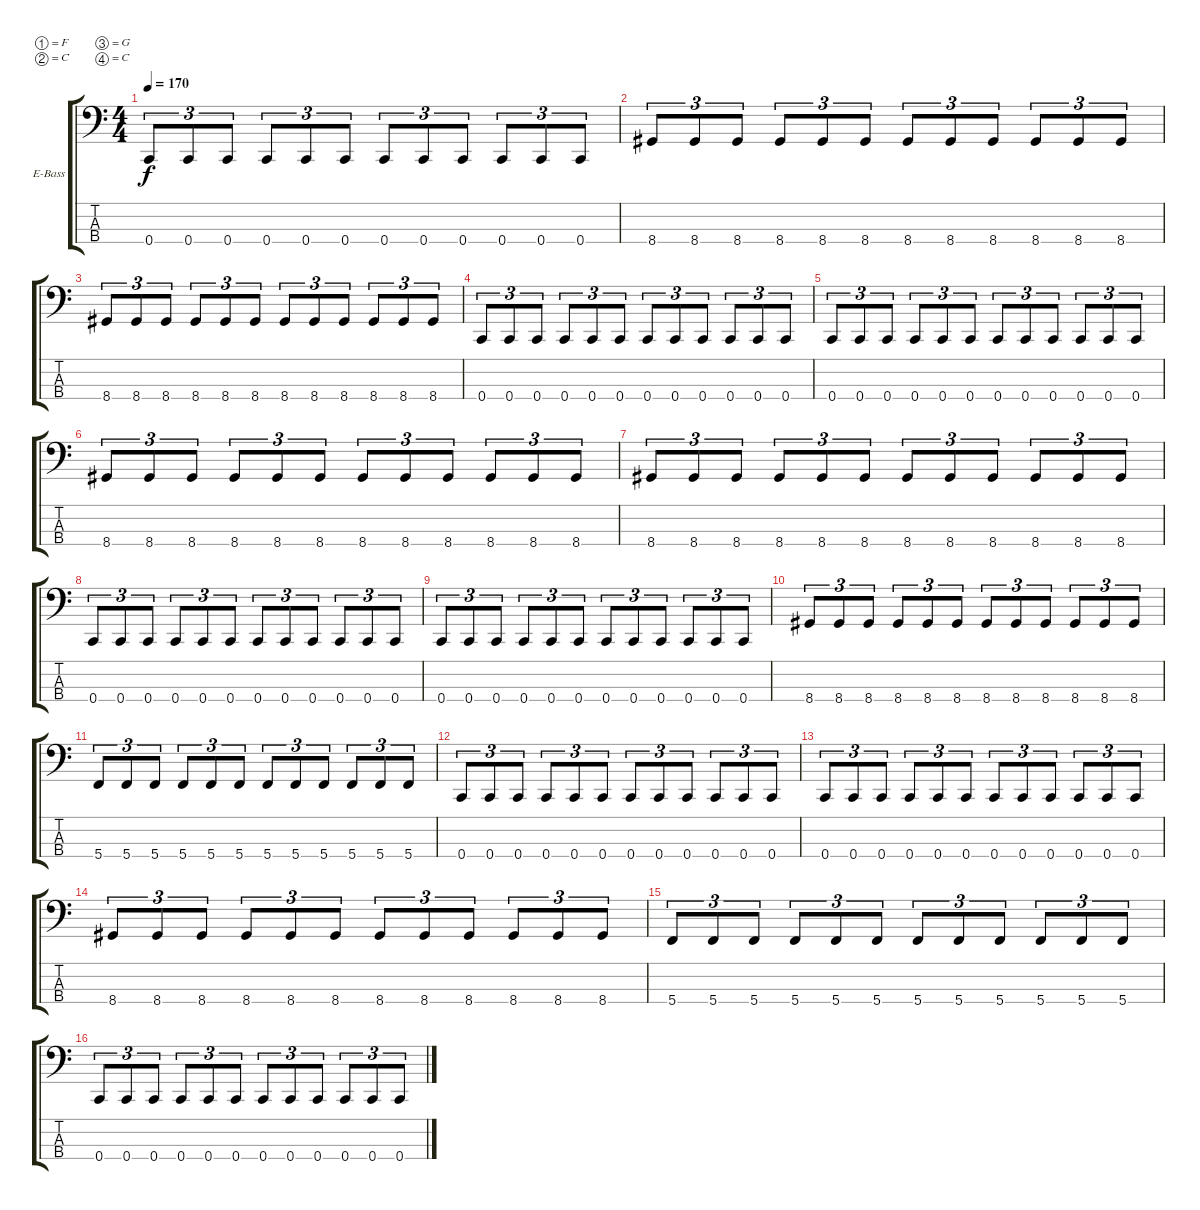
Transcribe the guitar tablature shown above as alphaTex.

\bracketExtendMode groupsimilarinstruments
\firstSystemTrackNameOrientation horizontal
\otherSystemsTrackNameOrientation horizontal
\track ("Track 3" "E-Bass") {instrument electricbasspick}
\staff {score tabs}
\tuning (F2 C2 G1 C1)
\ts (4 4)
\tempo 170
\clef f4
\ks c
0.4.8{tu (3 2) dy f} 0.4.8{tu (3 2)} 0.4.8{tu (3 2)} 0.4.8{tu (3 2)} 0.4.8{tu (3 2)} 0.4.8{tu (3 2)} 0.4.8{tu (3 2)} 0.4.8{tu (3 2)} 0.4.8{tu (3 2)} 0.4.8{tu (3 2)} 0.4.8{tu (3 2)} 0.4.8{tu (3 2)} |
8.4.8{tu (3 2)} 8.4.8{tu (3 2)} 8.4.8{tu (3 2)} 8.4.8{tu (3 2)} 8.4.8{tu (3 2)} 8.4.8{tu (3 2)} 8.4.8{tu (3 2)} 8.4.8{tu (3 2)} 8.4.8{tu (3 2)} 8.4.8{tu (3 2)} 8.4.8{tu (3 2)} 8.4.8{tu (3 2)} |
8.4.8{tu (3 2)} 8.4.8{tu (3 2)} 8.4.8{tu (3 2)} 8.4.8{tu (3 2)} 8.4.8{tu (3 2)} 8.4.8{tu (3 2)} 8.4.8{tu (3 2)} 8.4.8{tu (3 2)} 8.4.8{tu (3 2)} 8.4.8{tu (3 2)} 8.4.8{tu (3 2)} 8.4.8{tu (3 2)} |
0.4.8{tu (3 2)} 0.4.8{tu (3 2)} 0.4.8{tu (3 2)} 0.4.8{tu (3 2)} 0.4.8{tu (3 2)} 0.4.8{tu (3 2)} 0.4.8{tu (3 2)} 0.4.8{tu (3 2)} 0.4.8{tu (3 2)} 0.4.8{tu (3 2)} 0.4.8{tu (3 2)} 0.4.8{tu (3 2)} |
0.4.8{tu (3 2)} 0.4.8{tu (3 2)} 0.4.8{tu (3 2)} 0.4.8{tu (3 2)} 0.4.8{tu (3 2)} 0.4.8{tu (3 2)} 0.4.8{tu (3 2)} 0.4.8{tu (3 2)} 0.4.8{tu (3 2)} 0.4.8{tu (3 2)} 0.4.8{tu (3 2)} 0.4.8{tu (3 2)} |
8.4.8{tu (3 2)} 8.4.8{tu (3 2)} 8.4.8{tu (3 2)} 8.4.8{tu (3 2)} 8.4.8{tu (3 2)} 8.4.8{tu (3 2)} 8.4.8{tu (3 2)} 8.4.8{tu (3 2)} 8.4.8{tu (3 2)} 8.4.8{tu (3 2)} 8.4.8{tu (3 2)} 8.4.8{tu (3 2)} |
8.4.8{tu (3 2)} 8.4.8{tu (3 2)} 8.4.8{tu (3 2)} 8.4.8{tu (3 2)} 8.4.8{tu (3 2)} 8.4.8{tu (3 2)} 8.4.8{tu (3 2)} 8.4.8{tu (3 2)} 8.4.8{tu (3 2)} 8.4.8{tu (3 2)} 8.4.8{tu (3 2)} 8.4.8{tu (3 2)} |
0.4.8{tu (3 2)} 0.4.8{tu (3 2)} 0.4.8{tu (3 2)} 0.4.8{tu (3 2)} 0.4.8{tu (3 2)} 0.4.8{tu (3 2)} 0.4.8{tu (3 2)} 0.4.8{tu (3 2)} 0.4.8{tu (3 2)} 0.4.8{tu (3 2)} 0.4.8{tu (3 2)} 0.4.8{tu (3 2)} |
0.4.8{tu (3 2)} 0.4.8{tu (3 2)} 0.4.8{tu (3 2)} 0.4.8{tu (3 2)} 0.4.8{tu (3 2)} 0.4.8{tu (3 2)} 0.4.8{tu (3 2)} 0.4.8{tu (3 2)} 0.4.8{tu (3 2)} 0.4.8{tu (3 2)} 0.4.8{tu (3 2)} 0.4.8{tu (3 2)} |
8.4.8{tu (3 2)} 8.4.8{tu (3 2)} 8.4.8{tu (3 2)} 8.4.8{tu (3 2)} 8.4.8{tu (3 2)} 8.4.8{tu (3 2)} 8.4.8{tu (3 2)} 8.4.8{tu (3 2)} 8.4.8{tu (3 2)} 8.4.8{tu (3 2)} 8.4.8{tu (3 2)} 8.4.8{tu (3 2)} |
5.4.8{tu (3 2)} 5.4.8{tu (3 2)} 5.4.8{tu (3 2)} 5.4.8{tu (3 2)} 5.4.8{tu (3 2)} 5.4.8{tu (3 2)} 5.4.8{tu (3 2)} 5.4.8{tu (3 2)} 5.4.8{tu (3 2)} 5.4.8{tu (3 2)} 5.4.8{tu (3 2)} 5.4.8{tu (3 2)} |
0.4.8{tu (3 2)} 0.4.8{tu (3 2)} 0.4.8{tu (3 2)} 0.4.8{tu (3 2)} 0.4.8{tu (3 2)} 0.4.8{tu (3 2)} 0.4.8{tu (3 2)} 0.4.8{tu (3 2)} 0.4.8{tu (3 2)} 0.4.8{tu (3 2)} 0.4.8{tu (3 2)} 0.4.8{tu (3 2)} |
0.4.8{tu (3 2)} 0.4.8{tu (3 2)} 0.4.8{tu (3 2)} 0.4.8{tu (3 2)} 0.4.8{tu (3 2)} 0.4.8{tu (3 2)} 0.4.8{tu (3 2)} 0.4.8{tu (3 2)} 0.4.8{tu (3 2)} 0.4.8{tu (3 2)} 0.4.8{tu (3 2)} 0.4.8{tu (3 2)} |
8.4.8{tu (3 2)} 8.4.8{tu (3 2)} 8.4.8{tu (3 2)} 8.4.8{tu (3 2)} 8.4.8{tu (3 2)} 8.4.8{tu (3 2)} 8.4.8{tu (3 2)} 8.4.8{tu (3 2)} 8.4.8{tu (3 2)} 8.4.8{tu (3 2)} 8.4.8{tu (3 2)} 8.4.8{tu (3 2)} |
5.4.8{tu (3 2)} 5.4.8{tu (3 2)} 5.4.8{tu (3 2)} 5.4.8{tu (3 2)} 5.4.8{tu (3 2)} 5.4.8{tu (3 2)} 5.4.8{tu (3 2)} 5.4.8{tu (3 2)} 5.4.8{tu (3 2)} 5.4.8{tu (3 2)} 5.4.8{tu (3 2)} 5.4.8{tu (3 2)} |
0.4.8{tu (3 2)} 0.4.8{tu (3 2)} 0.4.8{tu (3 2)} 0.4.8{tu (3 2)} 0.4.8{tu (3 2)} 0.4.8{tu (3 2)} 0.4.8{tu (3 2)} 0.4.8{tu (3 2)} 0.4.8{tu (3 2)} 0.4.8{tu (3 2)} 0.4.8{tu (3 2)} 0.4.8{tu (3 2)}
